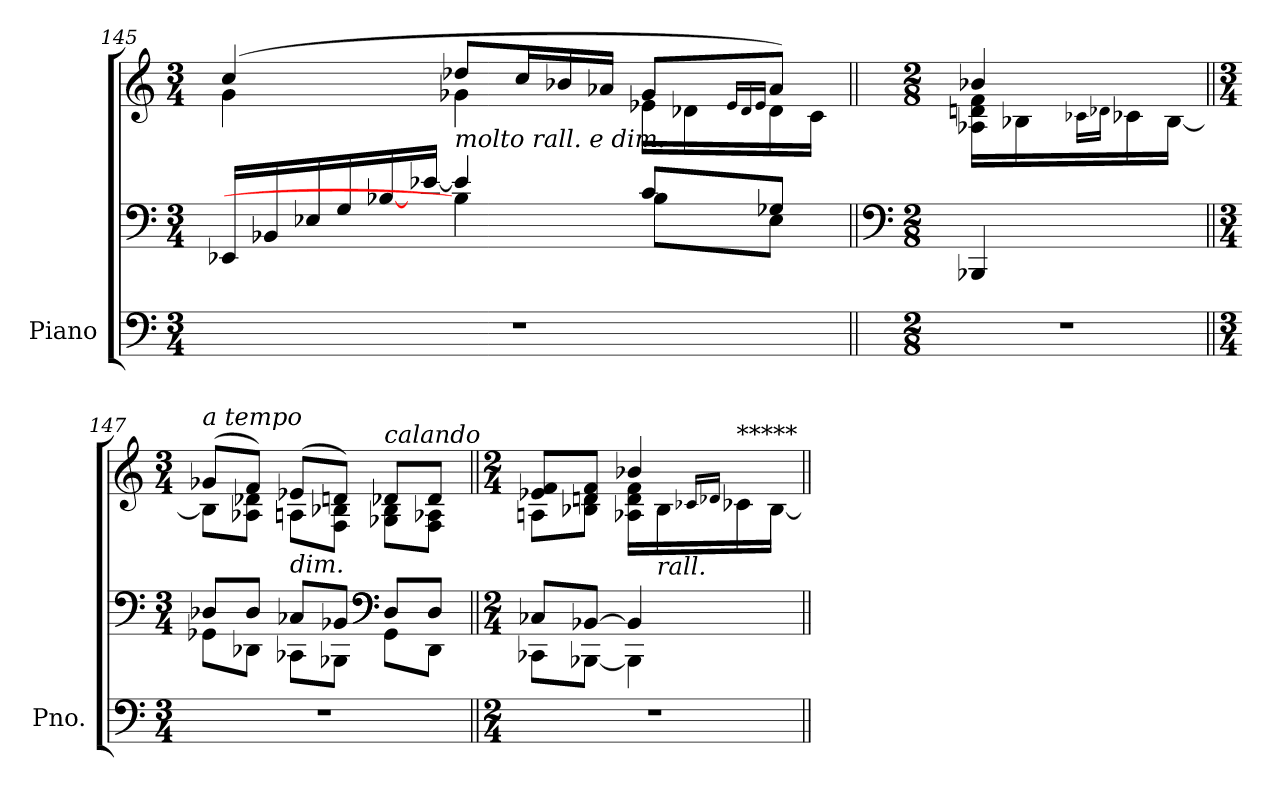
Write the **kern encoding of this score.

**kern	**kern	**kern
*part1	*part1	*part1
*staff3	*staff2	*staff1
*I"Piano	*	*
*I'Pno.	*	*
*clefF4	*clefF4	*clefG2
*k[]	*k[]	*k[]
*M3/4	*M3/4	*M3/4
*	*Xtuplet	*
=145	=145	=145
*	*^	*^
2.r	24EE-X/LL	4ryy	(4cc/	4g\
.	24BB-X/	.	.	.
.	24E-X/	.	.	.
.	24G/	.	.	.
.	[24B-X/	.	.	.
.	[24e-X/JJ	.	.	.
!	!	!	!LO:TX:b:i:t=molto rall. e dim.	!
.	4e-/]	4B-\]	8dd-X/L	4g-X\
*	*	*	*Xtuplet	*
.	.	.	24cc/L	.
.	.	.	24b-X/	.
.	.	.	24a-X/JJ	.
.	8c/L	8B-\L	8g-/L	16e-X\LL
.	.	.	.	16d-X\
.	.	.	.	16qe-/LL
.	.	.	.	16qd-/
.	.	.	.	16qe-/JJ
.	8G-X/J	8E-\J	8a-/J)	16d-\
.	.	.	.	16c\JJ
*	*v	*v	*	*
!!LO:PB:g=z	!!
=146||	=146||	=146||	=146||
*	*clefF4	*	*
*M2/8	*M2/8	*M2/8	*
4r	4BBB-X/	4b-X/	16A-X\ 16dn\ 16f\LL
.	.	.	16B-X\
.	.	.	16qc-X\LL
.	.	.	16qd-X\JJ
.	.	.	16c-\
.	.	.	[16B-\JJ
=147||	=147||	=147||	=147||
*M3/4	*M3/4	*M3/4	*
*	*^	*	*
!	!	!	!LO:TX:a:i:t=a tempo	!
2.r	8D-X/L	8GG-X\L	(8g-X/L	8B-\L]
.	8D-/J	8DD-X\J	8f/J)	8A-X\ 8d-X\J
!	!LO:TX:a:i:t=dim.	!	!	!
.	8C-X/L	8CC-X\L	(8e-X/L	8An\L
.	8BB-X/J	8BBB-X\J	8dn/J)	8F\ 8B-X\J
*	*clefF4	*	*	*
!	!	!	!LO:TX:a:i:t=calando	!
.	8D-/L	8GG-\L	8d-X/L	8G-X\ 8B-\L
.	8D-/J	8DD-\J	8d-/J	8F\ 8A-X\J
=148||	=148||	=148||	=148||	=148||
*M2/4	*M2/4	*	*M2/4	*
2r	8C-X/L	8CC-X\L	8e-X/ 8f/L	8An\L
.	[8BB-X/J	[8BBB-X\J	8dn/ 8f/J	8B-X\ 8d\J
.	4BB-/]	4BBB-\]	4b-X/	16A-X\ 16d\ 16f\LL
!	!	!	!	!LO:TX:b:i:t=rall.
.	.	.	.	16B-\
.	.	.	.	16qc-X/LL
.	.	.	.	16qd-X/JJ
!	!	!	!	!LO:TX:a:t=*****
.	.	.	.	16c-\
.	.	.	.	[16B-\JJ
*	*v	*v	*	*
*	*	*v	*v
=||	=||	=||
*-	*-	*-
